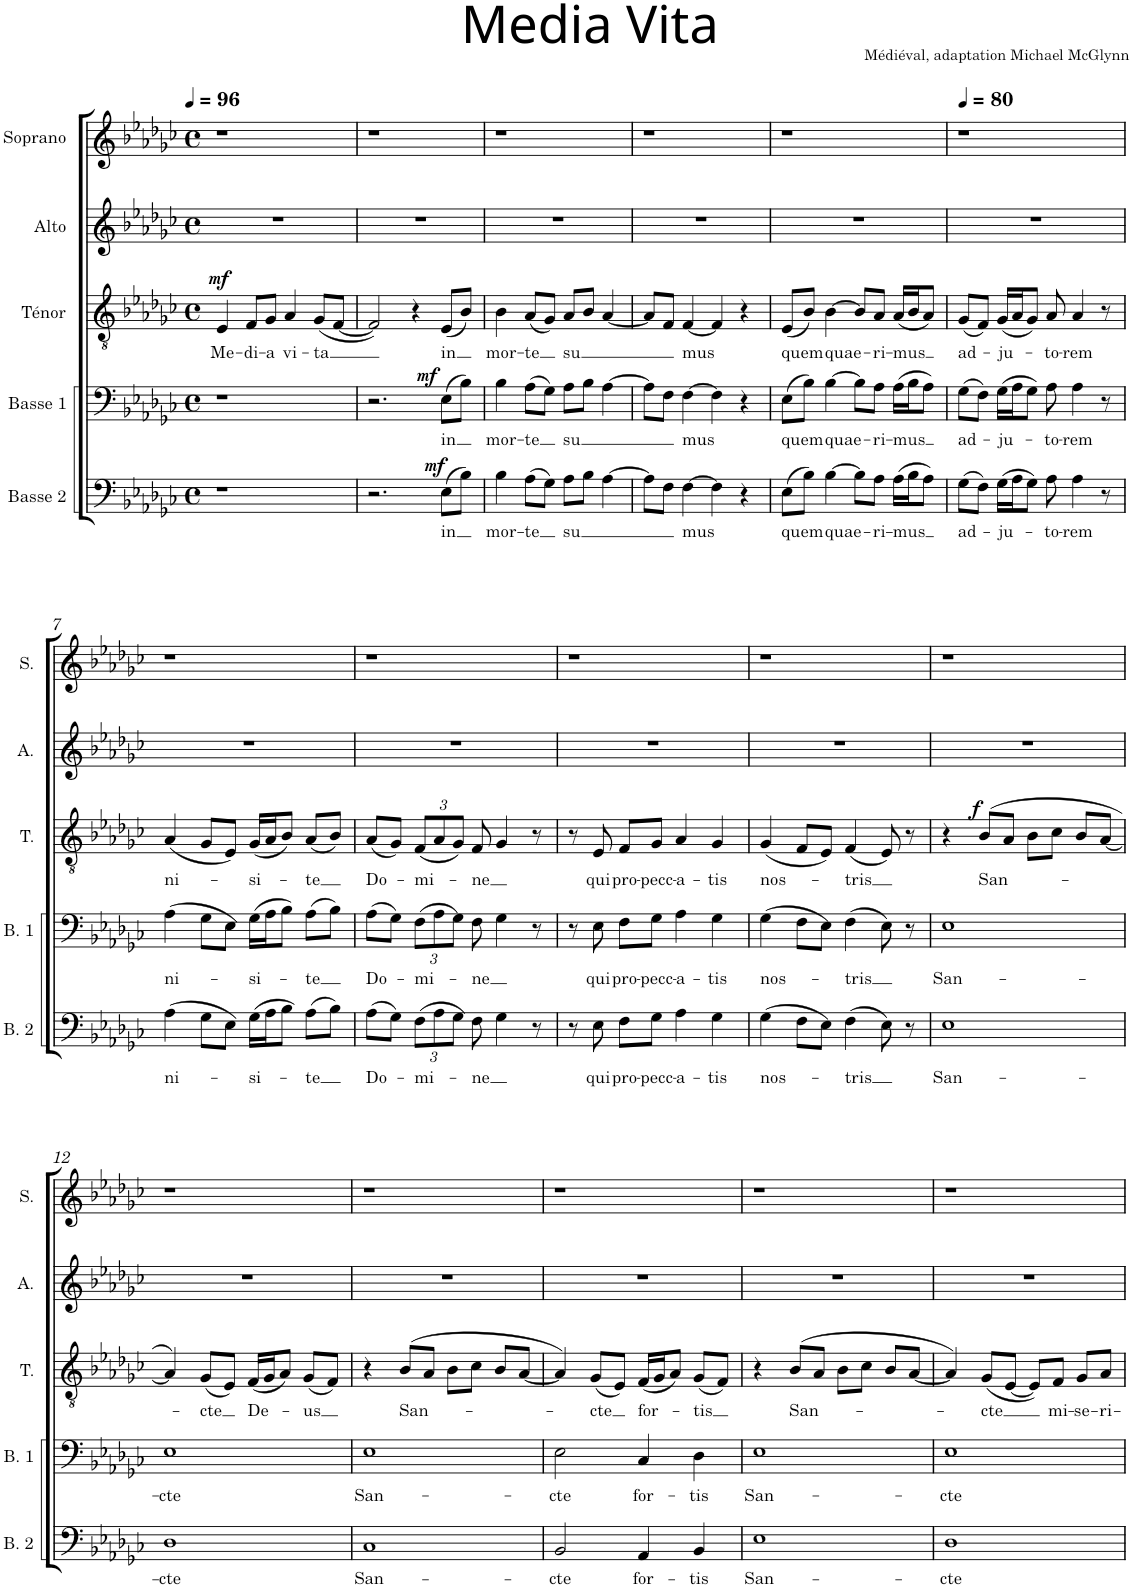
**kern	**text	**dynam	**kern	**text	**dynam	**kern	**text	**dynam	**kern	**kern
*part5	*part5	*part5	*part4	*part4	*part4	*part3	*part3	*part3	*part2	*part1
*staff5	*staff5	*staff5	*staff4	*staff4	*staff4	*staff3	*staff3	*staff3	*staff2	*staff1
*I"Basse 2	*	*	*I"Basse 1	*	*	*I"Ténor	*	*	*I"Alto	*I"Soprano
*I'B. 2	*	*	*I'B. 1	*	*	*I'T.	*	*	*I'A.	*I'S.
*clefF4	*	*	*clefF4	*	*	*clefGv2	*	*	*clefG2	*clefG2
*k[b-e-a-d-g-c-]	*	*	*k[b-e-a-d-g-c-]	*	*	*k[b-e-a-d-g-c-]	*	*	*k[b-e-a-d-g-c-]	*k[b-e-a-d-g-c-]
*M4/4	*	*	*M4/4	*	*	*M4/4	*	*	*M4/4	*M4/4
*met(c)	*	*	*met(c)	*	*	*met(c)	*	*	*met(c)	*met(c)
*MM96	*	*	*MM96	*	*	*MM96	*	*	*MM96	*MM96
=1	=1	=1	=1	=1	=1	=1	=1	=1	=1	=1
!	!	!	!	!	!	!	!LO:LY:b	!LO:DY:a	!	!
1r	.	.	1r	.	.	4E-/	Me-	mf	1r	1r
!	!	!	!	!	!	!	!LO:LY:b	!	!	!
.	.	.	.	.	.	8F/L	-di-	.	.	.
!	!	!	!	!	!	!	!LO:LY:b	!	!	!
.	.	.	.	.	.	8G-/J	-a	.	.	.
!	!	!	!	!	!	!	!LO:LY:b	!	!	!
.	.	.	.	.	.	4A-/	vi-	.	.	.
!	!	!	!	!	!	!	!LO:LY:b	!	!	!
.	.	.	.	.	.	(8G-/L	-ta	.	.	.
.	.	.	.	.	.	[8F/J	.	.	.	.
=2	=2	=2	=2	=2	=2	=2	=2	=2	=2	=2
2.r	.	.	2.r	.	.	2F/])	.	.	1r	1r
.	.	.	.	.	.	4r	.	.	.	.
!	!LO:LY:b	!LO:DY:a	!	!LO:LY:b	!LO:DY:b	!	!LO:LY:b	!	!	!
(8E-\L	in	mf	(8E-\L	in	mf	(8E-/L	in	.	.	.
8B-\J)	.	.	8B-\J)	.	.	8B-/J)	.	.	.	.
=3	=3	=3	=3	=3	=3	=3	=3	=3	=3	=3
!	!LO:LY:b	!	!	!LO:LY:b	!	!	!LO:LY:b	!	!	!
4B-\	mor-	.	4B-\	mor-	.	4B-\	mor-	.	1r	1r
!	!LO:LY:b	!	!	!LO:LY:b	!	!	!LO:LY:b	!	!	!
(8A-\L	-te	.	(8A-\L	-te	.	(8A-/L	-te	.	.	.
8G-\J)	.	.	8G-\J)	.	.	8G-/J)	.	.	.	.
!	!LO:LY:b	!	!	!LO:LY:b	!	!	!LO:LY:b	!	!	!
8A-\L	su	.	8A-\L	su	.	8A-/L	su	.	.	.
8B-\J	.	.	8B-\J	.	.	8B-/J	.	.	.	.
[4A-\	.	.	[4A-\	.	.	[4A-/	.	.	.	.
=4	=4	=4	=4	=4	=4	=4	=4	=4	=4	=4
8A-\L]	.	.	8A-\L]	.	.	8A-/L]	.	.	1r	1r
8F\J	.	.	8F\J	.	.	8F/J	.	.	.	.
!	!LO:LY:b	!	!	!LO:LY:b	!	!	!LO:LY:b	!	!	!
[4F\	mus	.	[4F\	mus	.	[4F/	mus	.	.	.
4F\]	.	.	4F\]	.	.	4F/]	.	.	.	.
4r	.	.	4r	.	.	4r	.	.	.	.
=5	=5	=5	=5	=5	=5	=5	=5	=5	=5	=5
!	!LO:LY:b	!	!	!LO:LY:b	!	!	!LO:LY:b	!	!	!
(8E-\L	quem	.	(8E-\L	quem	.	(8E-/L	quem	.	1r	1r
8B-\J)	.	.	8B-\J)	.	.	8B-/J)	.	.	.	.
!	!LO:LY:b	!	!	!LO:LY:b	!	!	!LO:LY:b	!	!	!
[4B-\	quae-	.	[4B-\	quae-	.	[4B-\	quae-	.	.	.
8B-\L]	.	.	8B-\L]	.	.	8B-/L]	.	.	.	.
!	!LO:LY:b	!	!	!LO:LY:b	!	!	!LO:LY:b	!	!	!
8A-\J	-ri-	.	8A-\J	-ri-	.	8A-/J	-ri-	.	.	.
!	!LO:LY:b	!	!	!LO:LY:b	!	!	!LO:LY:b	!	!	!
(16A-\LL	-mus	.	(16A-\LL	-mus	.	(16A-/LL	-mus	.	.	.
16B-\J)	.	.	16B-\J)	.	.	16B-/J	.	.	.	.
8A-\J	.	.	8A-\J	.	.	8A-/J)	.	.	.	.
=6	=6	=6	=6	=6	=6	=6	=6	=6	=6	=6
*	*	*	*	*	*	*	*	*	*	*MM80
!	!LO:LY:b	!	!	!LO:LY:b	!	!	!LO:LY:b	!	!	!
(8G-\L	ad-	.	(8G-\L	ad-	.	(8G-/L	ad-	.	1r	1r
8F\J)	.	.	8F\J)	.	.	8F/J)	.	.	.	.
!	!LO:LY:b	!	!	!LO:LY:b	!	!	!LO:LY:b	!	!	!
(16G-\LL	-ju-	.	(16G-\LL	-ju-	.	(16G-/LL	-ju-	.	.	.
16A-\J)	.	.	16A-\J)	.	.	16A-/J	.	.	.	.
8G-\J	.	.	8G-\J	.	.	8G-/J)	.	.	.	.
!	!LO:LY:b	!	!	!LO:LY:b	!	!	!LO:LY:b	!	!	!
8A-\	-to-	.	8A-\	-to-	.	8A-/	-to-	.	.	.
!	!LO:LY:b	!	!	!LO:LY:b	!	!	!LO:LY:b	!	!	!
4A-\	-rem	.	4A-\	-rem	.	4A-/	-rem	.	.	.
8r	.	.	8r	.	.	8r	.	.	.	.
!!LO:LB:g=z
=7	=7	=7	=7	=7	=7	=7	=7	=7	=7	=7
!	!LO:LY:b	!	!	!LO:LY:b	!	!	!LO:LY:b	!	!	!
(4A-\	ni-	.	(4A-\	ni-	.	(4A-/	ni-	.	1r	1r
8G-\L)	.	.	8G-\L)	.	.	8G-/L	.	.	.	.
8E-\J	.	.	8E-\J	.	.	8E-/J)	.	.	.	.
!	!LO:LY:b	!	!	!LO:LY:b	!	!	!LO:LY:b	!	!	!
(16G-\LL	-si-	.	(16G-\LL	-si-	.	(16G-/LL	-si-	.	.	.
16A-\J	.	.	16A-\J	.	.	16A-/J	.	.	.	.
8B-\J)	.	.	8B-\J)	.	.	8B-/J)	.	.	.	.
!	!LO:LY:b	!	!	!LO:LY:b	!	!	!LO:LY:b	!	!	!
(8A-\L	-te	.	(8A-\L	-te	.	(8A-/L	-te	.	.	.
8B-\J)	.	.	8B-\J)	.	.	8B-/J)	.	.	.	.
=8	=8	=8	=8	=8	=8	=8	=8	=8	=8	=8
!	!LO:LY:b	!	!	!LO:LY:b	!	!	!LO:LY:b	!	!	!
(8A-\L	Do-	.	(8A-\L	Do-	.	(8A-/L	Do-	.	1r	1r
8G-\J)	.	.	8G-\J)	.	.	8G-/J)	.	.	.	.
*Xbrackettup	*	*	*	*	*	*	*	*	*	*
!	!LO:LY:b	!	!	!	!	!	!	!	!	!
*	*	*	*Xbrackettup	*	*	*	*	*	*	*
!	!	!	!	!LO:LY:b	!	!	!	!	!	!
*	*	*	*	*	*	*Xbrackettup	*	*	*	*
!	!	!	!	!	!	!	!LO:LY:b	!	!	!
(12F\L	-mi-	.	(12F\L	-mi-	.	(12F/L	-mi-	.	.	.
12A-\	.	.	12A-\	.	.	12A-/	.	.	.	.
12G-\J)	.	.	12G-\J)	.	.	12G-/J)	.	.	.	.
!	!LO:LY:b	!	!	!LO:LY:b	!	!	!LO:LY:b	!	!	!
8F\	-ne	.	8F\	-ne	.	8F/	-ne	.	.	.
4G-\	.	.	4G-\	.	.	4G-/	.	.	.	.
8r	.	.	8r	.	.	8r	.	.	.	.
=9	=9	=9	=9	=9	=9	=9	=9	=9	=9	=9
8r	.	.	8r	.	.	8r	.	.	1r	1r
!	!LO:LY:b	!	!	!LO:LY:b	!	!	!LO:LY:b	!	!	!
8E-\	qui	.	8E-\	qui	.	8E-/	qui	.	.	.
!	!LO:LY:b	!	!	!LO:LY:b	!	!	!LO:LY:b	!	!	!
8F\L	pro-	.	8F\L	pro-	.	8F/L	pro-	.	.	.
!	!LO:LY:b	!	!	!LO:LY:b	!	!	!LO:LY:b	!	!	!
8G-\J	-pecc-	.	8G-\J	-pecc-	.	8G-/J	-pecc-	.	.	.
!	!LO:LY:b	!	!	!LO:LY:b	!	!	!LO:LY:b	!	!	!
4A-\	-a-	.	4A-\	-a-	.	4A-/	-a-	.	.	.
!	!LO:LY:b	!	!	!LO:LY:b	!	!	!LO:LY:b	!	!	!
4G-\	-tis	.	4G-\	-tis	.	4G-/	-tis	.	.	.
=10	=10	=10	=10	=10	=10	=10	=10	=10	=10	=10
!	!LO:LY:b	!	!	!LO:LY:b	!	!	!LO:LY:b	!	!	!
(4G-\	nos-	.	(4G-\	nos-	.	(4G-/	nos-	.	1r	1r
8F\L	.	.	8F\L	.	.	8F/L	.	.	.	.
8E-\J)	.	.	8E-\J)	.	.	8E-/J)	.	.	.	.
!	!LO:LY:b	!	!	!LO:LY:b	!	!	!LO:LY:b	!	!	!
(4F\	-tris	.	(4F\	-tris	.	(4F/	-tris	.	.	.
8E-\)	.	.	8E-\)	.	.	8E-/)	.	.	.	.
8r	.	.	8r	.	.	8r	.	.	.	.
=11	=11	=11	=11	=11	=11	=11	=11	=11	=11	=11
!	!LO:LY:b	!	!	!LO:LY:b	!	!	!	!	!	!
1E-	San-	.	1E-	San-	.	4r	.	.	1r	1r
!	!	!	!	!	!	!	!LO:LY:b	!LO:DY:b	!	!
.	.	.	.	.	.	(8B-/L	San-	f	.	.
.	.	.	.	.	.	8A-/J	.	.	.	.
.	.	.	.	.	.	8B-\L	.	.	.	.
.	.	.	.	.	.	8c-\J	.	.	.	.
.	.	.	.	.	.	8B-/L	.	.	.	.
.	.	.	.	.	.	[8A-/J	.	.	.	.
!!LO:LB:g=z
=12	=12	=12	=12	=12	=12	=12	=12	=12	=12	=12
!	!LO:LY:b	!	!	!LO:LY:b	!	!	!	!	!	!
1D-	-cte	.	1E-	-cte	.	4A-/])	.	.	1r	1r
!	!	!	!	!	!	!	!LO:LY:b	!	!	!
.	.	.	.	.	.	(8G-/L	-cte	.	.	.
.	.	.	.	.	.	8E-/J)	.	.	.	.
!	!	!	!	!	!	!	!LO:LY:b	!	!	!
.	.	.	.	.	.	(16F/LL	De-	.	.	.
.	.	.	.	.	.	16G-/J	.	.	.	.
.	.	.	.	.	.	8A-/J)	.	.	.	.
!	!	!	!	!	!	!	!LO:LY:b	!	!	!
.	.	.	.	.	.	(8G-/L	-us	.	.	.
.	.	.	.	.	.	8F/J)	.	.	.	.
=13	=13	=13	=13	=13	=13	=13	=13	=13	=13	=13
!	!LO:LY:b	!	!	!LO:LY:b	!	!	!	!	!	!
1C-	San-	.	1E-	San-	.	4r	.	.	1r	1r
!	!	!	!	!	!	!	!LO:LY:b	!	!	!
.	.	.	.	.	.	(8B-/L	San-	.	.	.
.	.	.	.	.	.	8A-/J	.	.	.	.
.	.	.	.	.	.	8B-\L	.	.	.	.
.	.	.	.	.	.	8c-\J	.	.	.	.
.	.	.	.	.	.	8B-/L	.	.	.	.
.	.	.	.	.	.	[8A-/J	.	.	.	.
=14	=14	=14	=14	=14	=14	=14	=14	=14	=14	=14
!	!LO:LY:b	!	!	!LO:LY:b	!	!	!	!	!	!
2BB-/	-cte	.	2E-\	-cte	.	4A-/])	.	.	1r	1r
!	!	!	!	!	!	!	!LO:LY:b	!	!	!
.	.	.	.	.	.	(8G-/L	-cte	.	.	.
.	.	.	.	.	.	8E-/J)	.	.	.	.
!	!LO:LY:b	!	!	!LO:LY:b	!	!	!LO:LY:b	!	!	!
4AA-/	for-	.	4C-/	for-	.	(16F/LL	for-	.	.	.
.	.	.	.	.	.	16G-/J	.	.	.	.
.	.	.	.	.	.	8A-/J)	.	.	.	.
!	!LO:LY:b	!	!	!LO:LY:b	!	!	!LO:LY:b	!	!	!
4BB-/	-tis	.	4D-\	-tis	.	(8G-/L	-tis	.	.	.
.	.	.	.	.	.	8F/J)	.	.	.	.
=15	=15	=15	=15	=15	=15	=15	=15	=15	=15	=15
!	!LO:LY:b	!	!	!LO:LY:b	!	!	!	!	!	!
1E-	San-	.	1E-	San-	.	4r	.	.	1r	1r
!	!	!	!	!	!	!	!LO:LY:b	!	!	!
.	.	.	.	.	.	(8B-/L	San-	.	.	.
.	.	.	.	.	.	8A-/J	.	.	.	.
.	.	.	.	.	.	8B-\L	.	.	.	.
.	.	.	.	.	.	8c-\J	.	.	.	.
.	.	.	.	.	.	8B-/L	.	.	.	.
.	.	.	.	.	.	[8A-/J	.	.	.	.
=16	=16	=16	=16	=16	=16	=16	=16	=16	=16	=16
!	!LO:LY:b	!	!	!LO:LY:b	!	!	!	!	!	!
1D-	-cte	.	1E-	-cte	.	4A-/])	.	.	1r	1r
!	!	!	!	!	!	!	!LO:LY:b	!	!	!
.	.	.	.	.	.	(8G-/L	-cte	.	.	.
.	.	.	.	.	.	[8E-/J	.	.	.	.
.	.	.	.	.	.	8E-/L])	.	.	.	.
!	!	!	!	!	!	!	!LO:LY:b	!	!	!
.	.	.	.	.	.	8F/J	mi-	.	.	.
!	!	!	!	!	!	!	!LO:LY:b	!	!	!
.	.	.	.	.	.	8G-/L	-se-	.	.	.
!	!	!	!	!	!	!	!LO:LY:b	!	!	!
.	.	.	.	.	.	8A-/J	-ri-	.	.	.
=	=	=	=	=	=	=	=	=	=	=
*-	*-	*-	*-	*-	*-	*-	*-	*-	*-	*-
